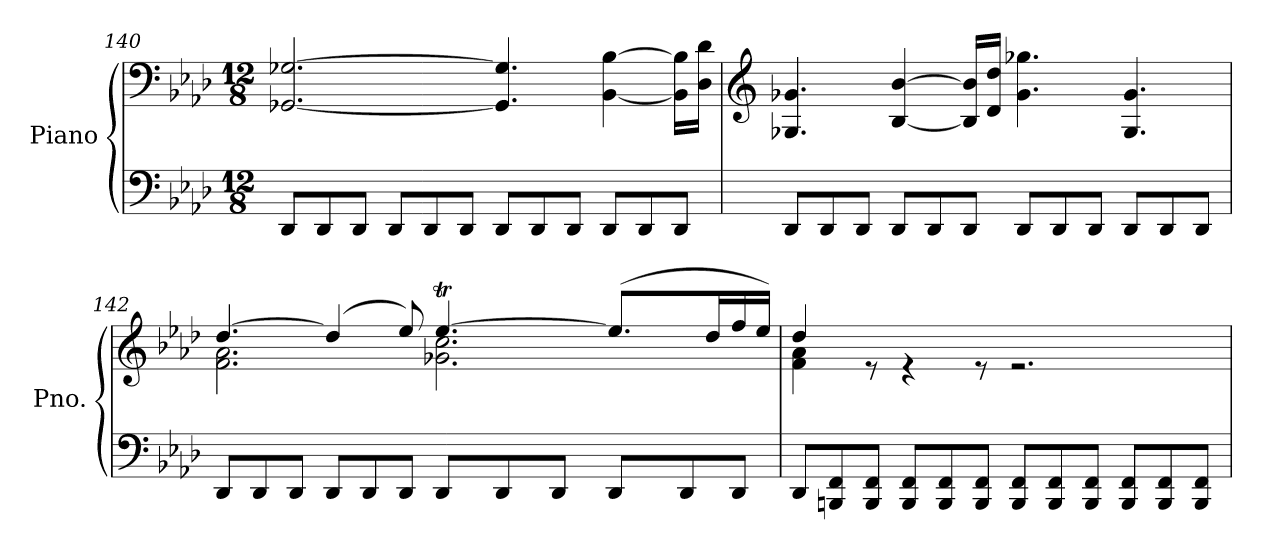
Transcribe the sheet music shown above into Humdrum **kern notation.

**kern	**kern
*part1	*part1
*staff2	*staff1
*I"Piano	*
*I'Pno.	*
!!LO:LB:g=z
*clefF4	*clefF4
*k[b-e-a-d-]	*k[b-e-a-d-]
*M12/8	*M12/8
=140	=140
8DD-/L	[2.GG-X/ [2.G-X/
8DD-/	.
8DD-/J	.
8DD-/L	.
8DD-/	.
8DD-/J	.
8DD-/L	4.GG-/] 4.G-/]
8DD-/	.
8DD-/J	.
8DD-/L	[4BB-\ [4B-\
8DD-/	.
8DD-/J	16BB-\] 16B-\]LL
.	16D-\ 16d-\JJ
=141	=141
*	*clefG2
8DD-/L	4.G-X/ 4.g-X/
8DD-/	.
8DD-/J	.
8DD-/L	[4B-/ [4b-/
8DD-/	.
8DD-/J	16B-/] 16b-/]LL
.	16d-/ 16dd-/JJ
8DD-/L	4.g-\ 4.gg-X\
8DD-/	.
8DD-/J	.
8DD-/L	4.G-/ 4.g-/
8DD-/	.
8DD-/J	.
=142	=142
*	*^
*	*	*^
8DD-/L	[4.dd-/	2.f\ 2.a-\	2.ryy
8DD-/	.	.	.
8DD-/J	.	.	.
8DD-/L	(4dd-/]	.	.
8DD-/	.	.	.
8DD-/J	8ee-/)	.	.
!	!	!	!LO:N:vis=16
8DD-/L	[4.ee-T/	2.g-X\ 2.cc\	1920%107dd-yy
!	!	!	!LO:N:vis=16
.	.	.	1920%107ee-yy
!	!	!	!LO:N:vis=16
.	.	.	1920%107ffyy
8DD-/	.	.	.
!	!	!	!LO:N:vis=16
.	.	.	1920%107ee-yy
!	!	!	!LO:N:vis=16
.	.	.	1920%107ffyy
8DD-/J	.	.	.
!	!	!	!LO:N:vis=16
.	.	.	1920%107ee-yy
!	!	!	!LO:N:vis=16
.	.	.	1920%107ffyy
8DD-/L	(8.ee-/L]	.	.
!	!	!	!LO:N:vis=16
.	.	.	1920%107ee-yy
!	!	!	!LO:N:vis=16
.	.	.	1920%107ffyy
8DD-/	.	.	.
.	.	.	16ee-yy
.	16dd-TTT/L	.	.
.	.	.	640%119ryy
8DD-/J	16ff/	.	.
.	16ee-/JJ)	.	.
*	*	*v	*v
=143	=143	=143
8DD-/L	4dd-/	4f\ 4a-\
8BBBn/ 8FF/	.	.
8BBB/ 8FF/J	8re	1ryy
8BBB/ 8FF/L	4re	.
8BBB/ 8FF/	.	.
8BBB/ 8FF/J	8re	.
8BBB/ 8FF/L	2.re	.
8BBB/ 8FF/	.	.
8BBB/ 8FF/J	.	.
8BBB/ 8FF/L	.	.
8BBB/ 8FF/	.	4ryy
8BBB/ 8FF/J	.	.
*	*v	*v
=	=
*-	*-
